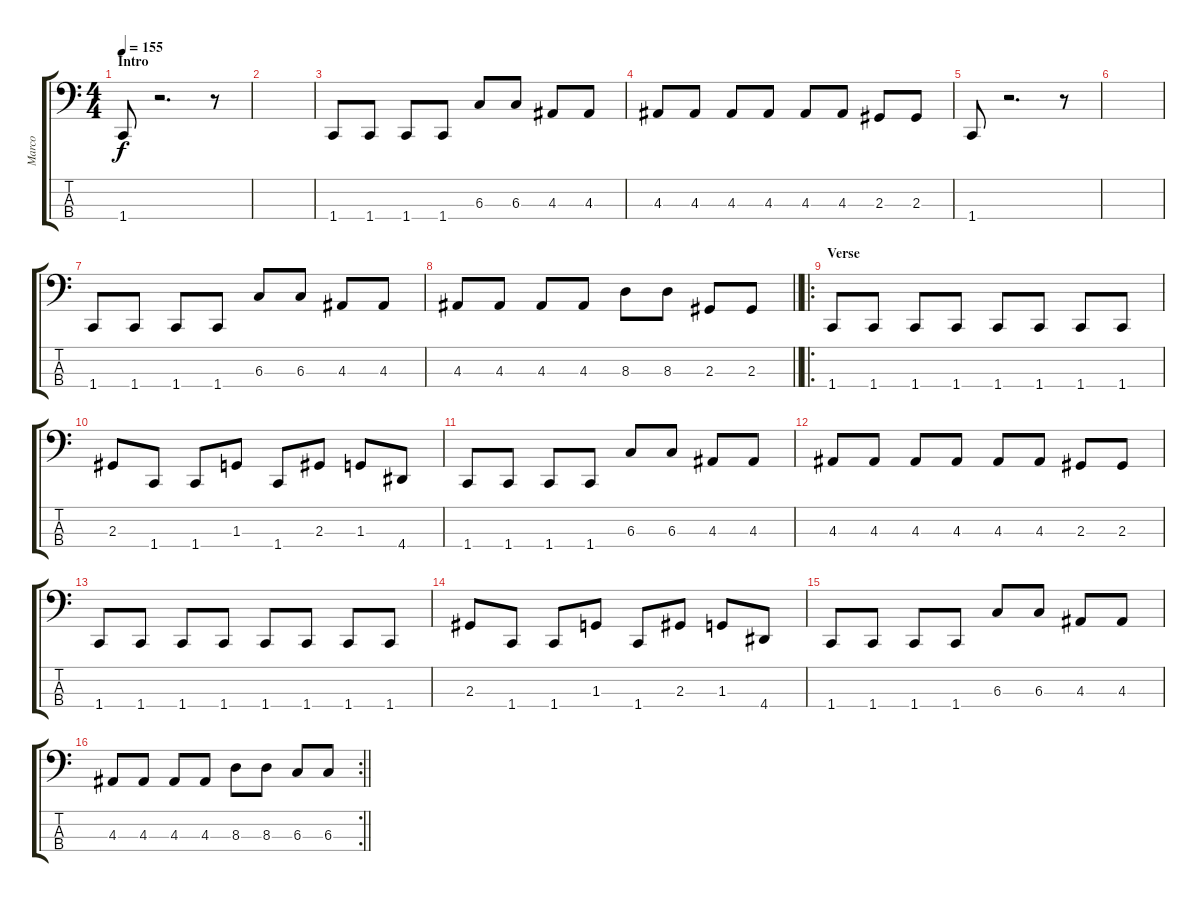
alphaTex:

\track ("Marco" "Marco") {instrument electricbasspick}
\staff {score tabs}
\tuning (E2 B1 Gb1 B0) {hide}
\ts (4 4)
\section ("" "Intro")
\tempo 155
\clef f4
\ks c
1.4.8{dy f instrument electricbasspick} r.2{d} r.8 |
|
1.4.8 1.4.8 1.4.8 1.4.8 6.3.8 6.3.8 4.3.8 4.3.8 |
4.3.8 4.3.8 4.3.8 4.3.8 4.3.8 4.3.8 2.3.8 2.3.8 |
1.4.8 r.2{d} r.8 |
|
1.4.8 1.4.8 1.4.8 1.4.8 6.3.8 6.3.8 4.3.8 4.3.8 |
\barLineRight lightlight
4.3.8 4.3.8 4.3.8 4.3.8 8.3.8 8.3.8 2.3.8 2.3.8 |
\ro
\section ("" "Verse")
1.4.8 1.4.8 1.4.8 1.4.8 1.4.8 1.4.8 1.4.8 1.4.8 |
2.3.8 1.4.8 1.4.8 1.3.8 1.4.8 2.3.8 1.3.8 4.4.8 |
1.4.8 1.4.8 1.4.8 1.4.8 6.3.8 6.3.8 4.3.8 4.3.8 |
4.3.8 4.3.8 4.3.8 4.3.8 4.3.8 4.3.8 2.3.8 2.3.8 |
1.4.8 1.4.8 1.4.8 1.4.8 1.4.8 1.4.8 1.4.8 1.4.8 |
2.3.8 1.4.8 1.4.8 1.3.8 1.4.8 2.3.8 1.3.8 4.4.8 |
1.4.8 1.4.8 1.4.8 1.4.8 6.3.8 6.3.8 4.3.8 4.3.8 |
\rc 2
\barLineRight lightlight
4.3.8 4.3.8 4.3.8 4.3.8 8.3.8 8.3.8 6.3.8 6.3.8
